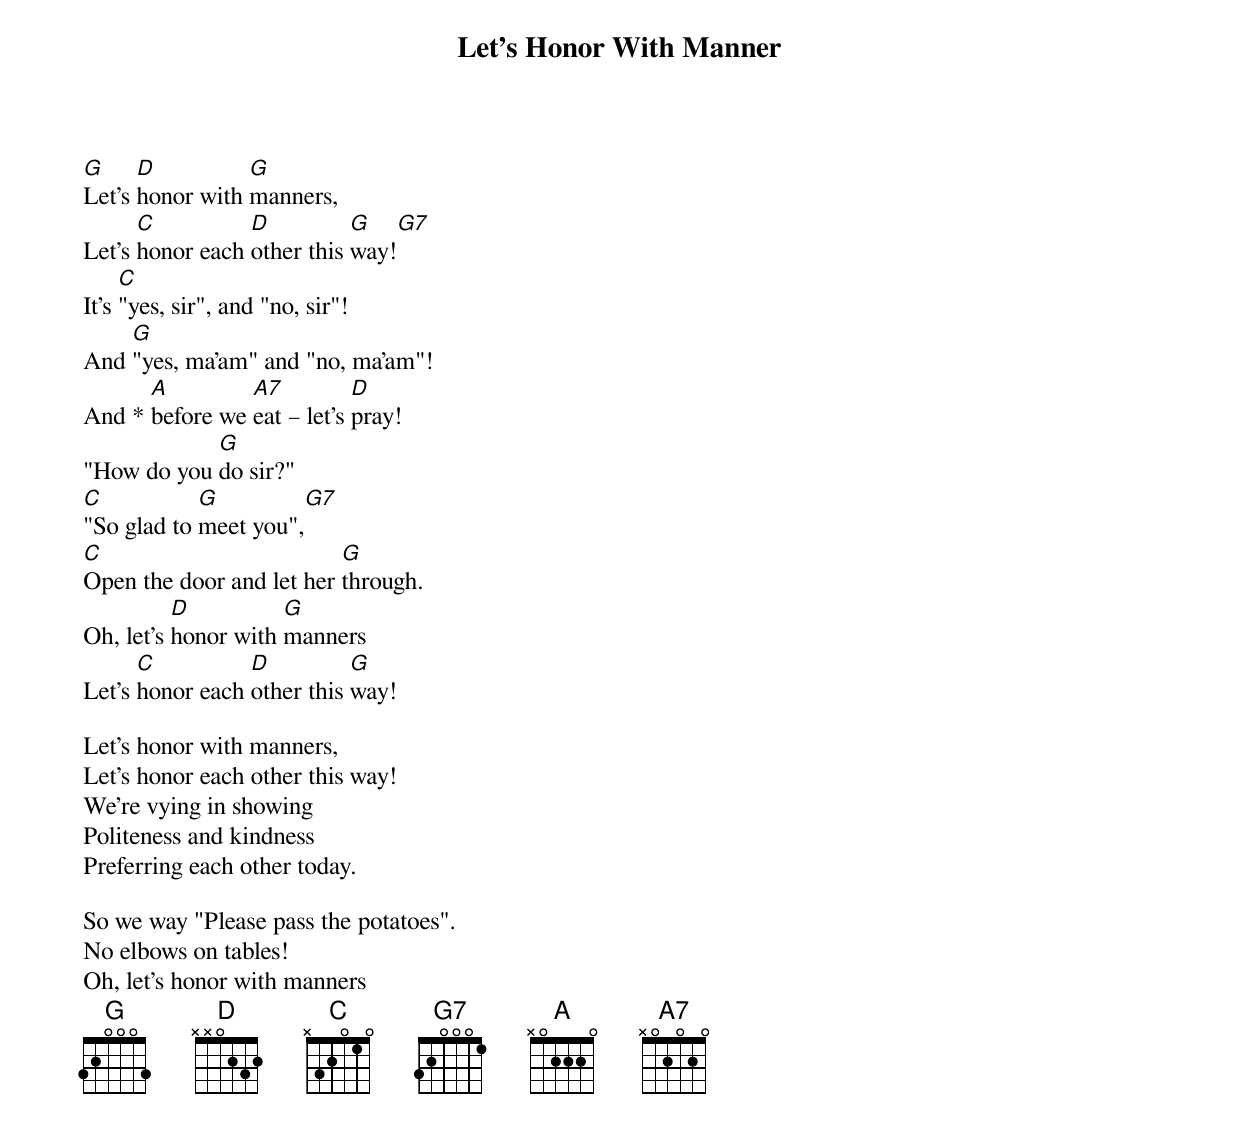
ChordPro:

{title: Let's Honor With Manner}


[G]Let's [D]honor with [G]manners,
Let's [C]honor each [D]other this [G]way![G7]
It's [C]"yes, sir", and "no, sir"!
And [G]"yes, ma'am" and "no, ma'am"!
And * [A]before we [A7]eat – let's [D]pray!
"How do you [G]do sir?"
[C]"So glad to [G]meet you",[G7]
[C]Open the door and let her [G]through.
Oh, let's [D]honor with [G]manners
Let's [C]honor each [D]other this [G]way!

Let's honor with manners,
Let's honor each other this way!
We're vying in showing
Politeness and kindness
Preferring each other today.

So we way "Please pass the potatoes".
No elbows on tables!
Oh, let's honor with manners
